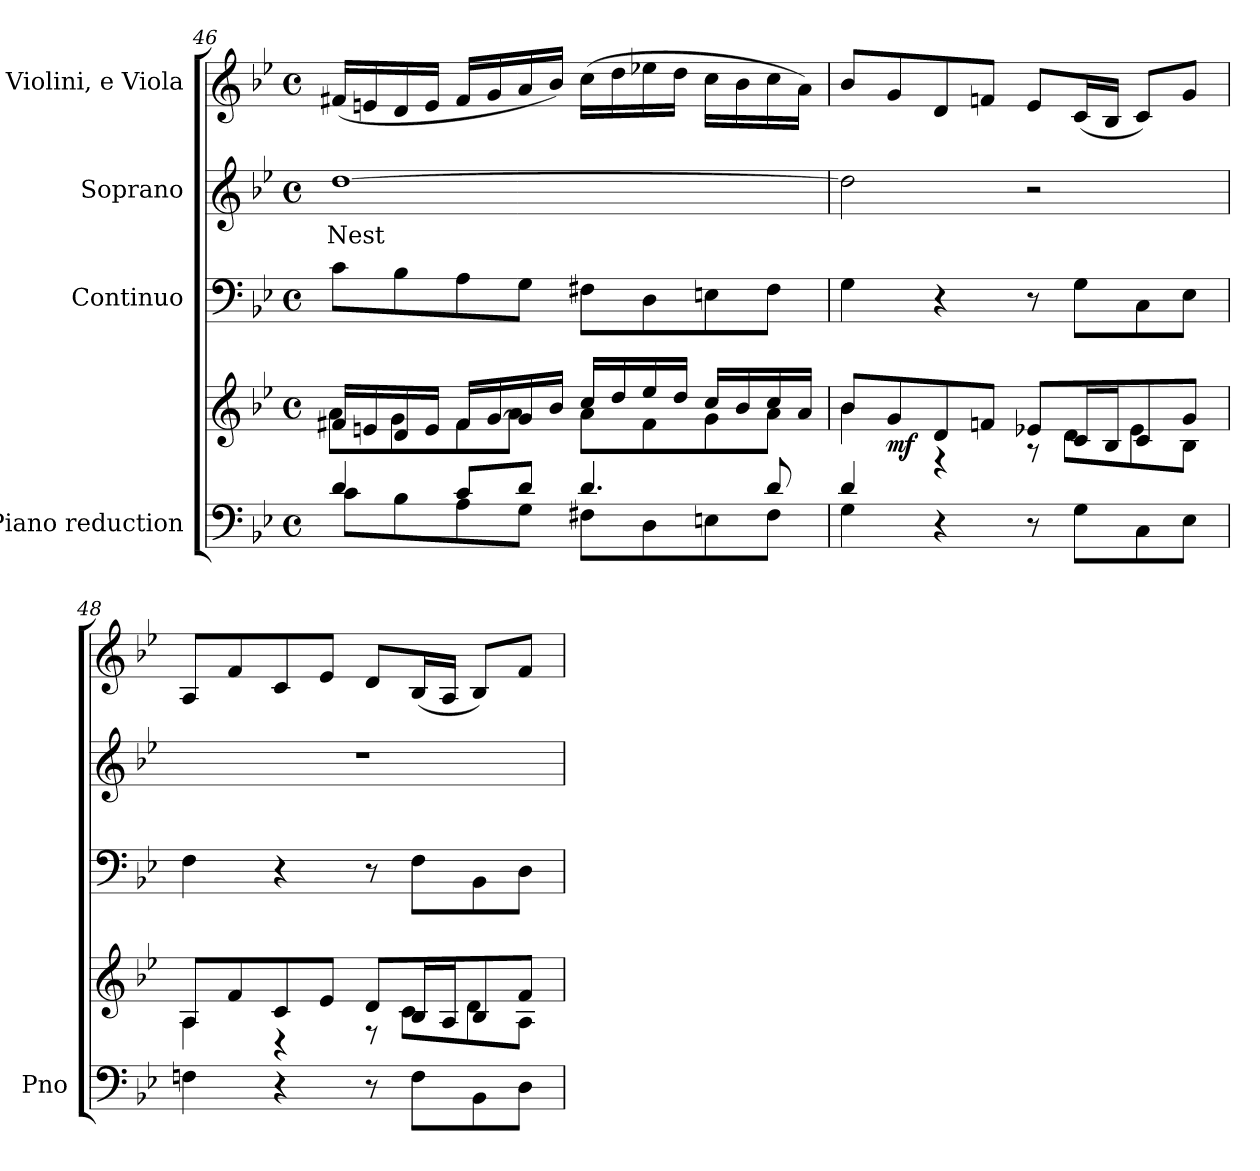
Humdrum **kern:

**kern	**kern	**dynam	**kern	**kern	**text	**kern
*part4	*part4	*part4	*part3	*part2	*part2	*part1
*staff5	*staff4	*staff4/5	*staff3	*staff2	*staff2	*staff1
*I"Piano reduction	*	*	*I"Continuo	*I"Soprano	*	*I"Violini, e Viola
*I'Pno	*	*	*	*	*	*
!!LO:LB:g=z
*clefF4	*clefG2	*	*clefF4	*clefG2	*	*clefG2
*k[b-e-]	*k[b-e-]	*	*k[b-e-]	*k[b-e-]	*	*k[b-e-]
*M4/4	*M4/4	*	*M4/4	*M4/4	*	*M4/4
*met(c)	*met(c)	*	*met(c)	*met(c)	*	*met(c)
=46	=46	=46	=46	=46	=46	=46
*^	*^	*	*	*	*	*
!	!	!	!	!	!	!	!LO:LY:b	!
4d/	8c\L	16f#X/LL	8a\L	.	8c\L	[1dd	Nest	(16f#X/LL
.	.	16en/	.	.	.	.	.	16en/
.	8B-\	16d/	8g\	.	8B-\	.	.	16d/
.	.	16e/JJ	.	.	.	.	.	16e/JJ
8c/L	8A\	16f#/LL	8f#\	.	8A\	.	.	16f#/LL
.	.	[<16g/	.	.	.	.	.	16g/
8d/J	8G\J	16g/]	8a\J	.	8G\J	.	.	16a/
.	.	16b-/JJ	.	.	.	.	.	16b-/JJ)
4.d/	8F#X\L	16cc/LL	8a\L	.	8F#X\L	.	.	(16cc\LL
.	.	16dd/	.	.	.	.	.	16dd\
.	8D\	16ee-/	8f#\	.	8D\	.	.	16ee-X\
.	.	16dd/JJ	.	.	.	.	.	16dd\JJ
.	8En\	16cc/LL	8g\	.	8En\	.	.	16cc\LL
.	.	16b-/	.	.	.	.	.	16b-\
8d/	8F#\J	16cc/	8a\J	.	8F#\J	.	.	16cc\
.	.	16a/JJ	.	.	.	.	.	16a\JJ)
=47	=47	=47	=47	=47	=47	=47	=47	=47
4d/	4G\	8b-/L	4b-\	.	4G\	2dd\]	.	8b-/L
!	!	!	!	!LO:DY:b	!	!	!	!
.	.	8g/	.	mf	.	.	.	8g/
4r	4ryy	8d/	4r	.	4r	.	.	8d/
.	.	8fn/J	.	.	.	.	.	8fn/J
8r	8ryy	8e-X/L	8r	.	8r	2r	.	8e-/L
8ryy	8G\L	16c/L	8d\L	.	8G\L	.	.	(16c/L
.	.	16B-/J	.	.	.	.	.	16B-/JJ
4ryy	8C\	8c/	8e-\	.	8C\	.	.	8c/L)
.	8E-\J	8g/J	8B-\J	.	8E-\J	.	.	8g/J
*v	*v	*	*	*	*	*	*	*
=48	=48	=48	=48	=48	=48	=48	=48
4Fn\	8A/L	4A\	.	4F\	1r	.	8A/L
.	8f/	.	.	.	.	.	8f/
4r	8c/	4r	.	4r	.	.	8c/
.	8e-/J	.	.	.	.	.	8e-/J
8r	8d/L	8r	.	8r	.	.	8d/L
8F\L	16B-/L	8c\L	.	8F\L	.	.	(16B-/L
.	16A/J	.	.	.	.	.	16A/JJ
8BB-\	8B-/	8d\	.	8BB-\	.	.	8B-/L)
8D\J	8f/J	8A\J	.	8D\J	.	.	8f/J
*	*v	*v	*	*	*	*	*
=	=	=	=	=	=	=
*-	*-	*-	*-	*-	*-	*-
